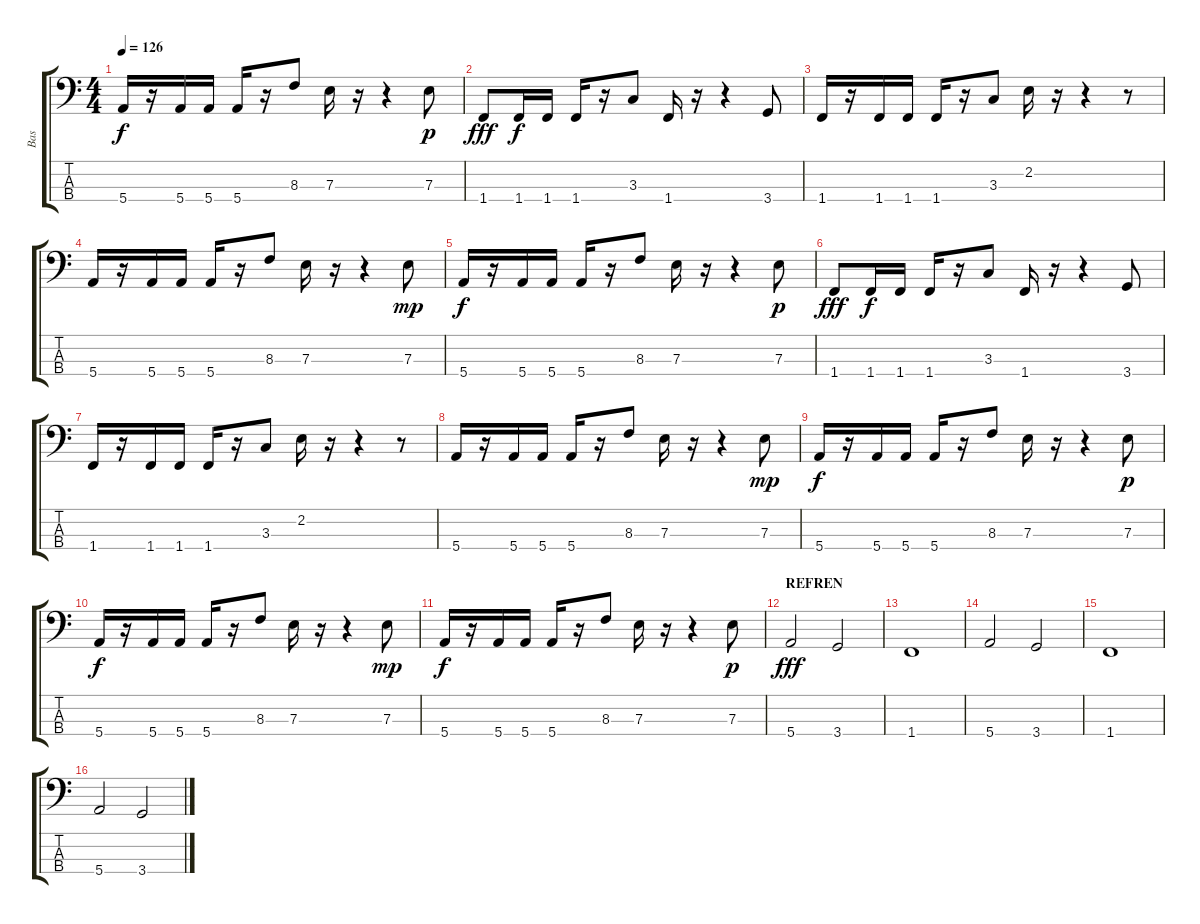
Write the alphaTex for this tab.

\track ("Bas" "Bas") {instrument electricbassfinger}
\staff {score tabs}
\tuning (G2 D2 A1 E1) {hide}
\ts (4 4)
\tempo 126
\clef f4
\ks c
5.4.16{dy f} r.16 5.4.16 5.4.16 5.4.16 r.16 8.3.8 7.3.16 r.16 r.4 7.3.8{dy p} |
1.4.8{dy fff} 1.4.16{dy f} 1.4.16 1.4.16 r.16 3.3.8 1.4.16 r.16 r.4 3.4.8 |
1.4.16 r.16 1.4.16 1.4.16 1.4.16 r.16 3.3.8 2.2.16 r.16 r.4 r.8 |
5.4.16 r.16 5.4.16 5.4.16 5.4.16 r.16 8.3.8 7.3.16 r.16 r.4 7.3.8{dy mp} |
5.4.16{dy f} r.16 5.4.16 5.4.16 5.4.16 r.16 8.3.8 7.3.16 r.16 r.4 7.3.8{dy p} |
1.4.8{dy fff} 1.4.16{dy f} 1.4.16 1.4.16 r.16 3.3.8 1.4.16 r.16 r.4 3.4.8 |
1.4.16 r.16 1.4.16 1.4.16 1.4.16 r.16 3.3.8 2.2.16 r.16 r.4 r.8 |
5.4.16 r.16 5.4.16 5.4.16 5.4.16 r.16 8.3.8 7.3.16 r.16 r.4 7.3.8{dy mp} |
5.4.16{dy f} r.16 5.4.16 5.4.16 5.4.16 r.16 8.3.8 7.3.16 r.16 r.4 7.3.8{dy p} |
5.4.16{dy f} r.16 5.4.16 5.4.16 5.4.16 r.16 8.3.8 7.3.16 r.16 r.4 7.3.8{dy mp} |
5.4.16{dy f} r.16 5.4.16 5.4.16 5.4.16 r.16 8.3.8 7.3.16 r.16 r.4 7.3.8{dy p} |
\section ("" "REFREN")
5.4.2{dy fff} 3.4.2 |
1.4.1 |
5.4.2 3.4.2 |
1.4.1 |
5.4.2 3.4.2
